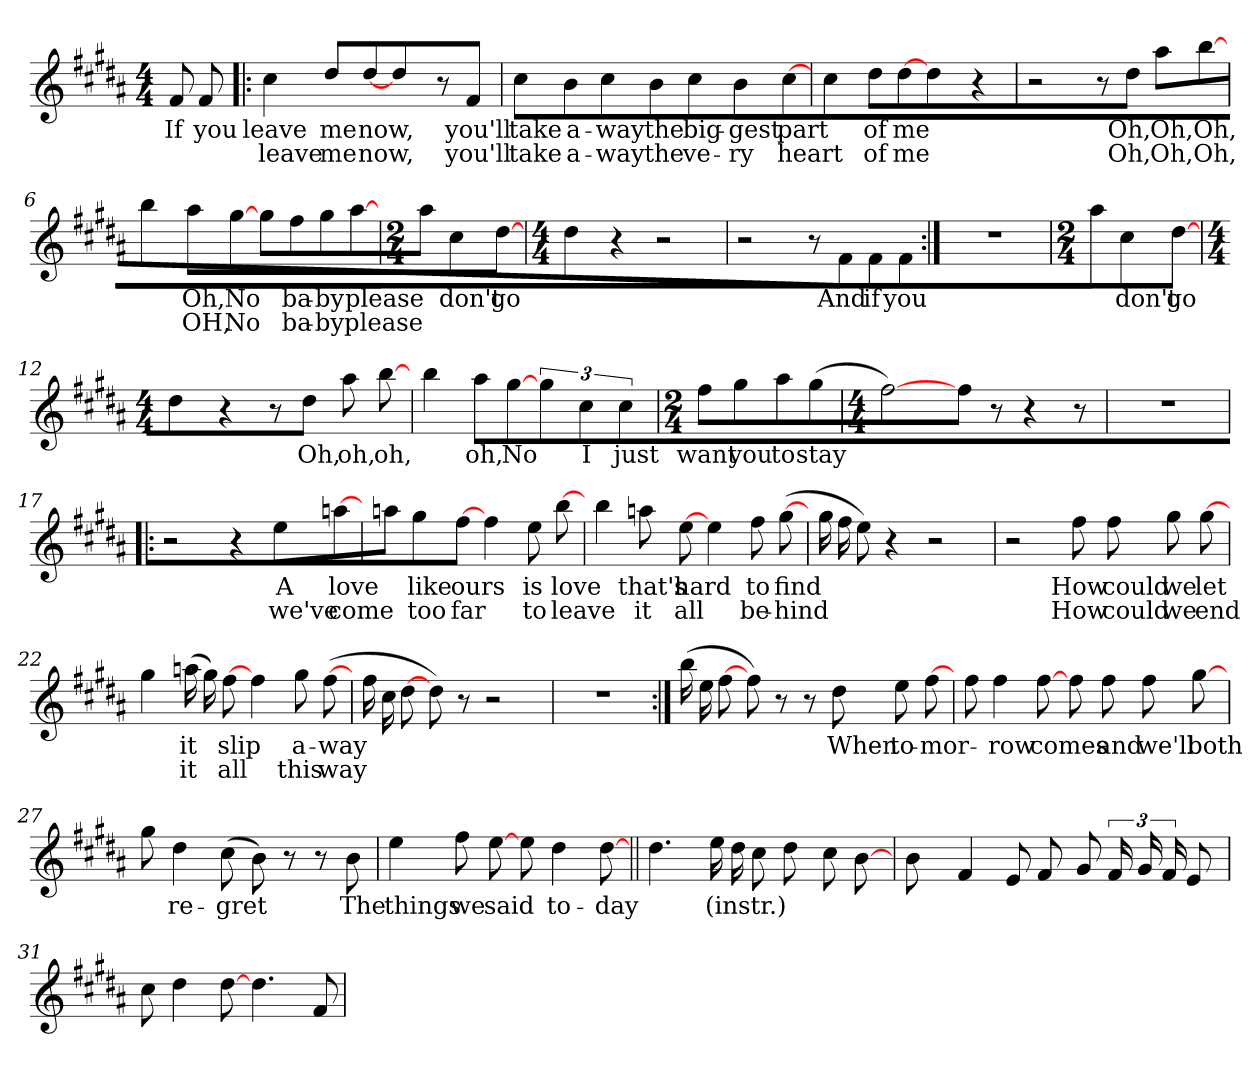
**kern	**text	**text
*part1	*part1	*part1
*staff1	*staff1	*staff1
*clefG2	*	*
*k[f#c#g#d#a#]	*	*
*B:	*	*
*M4/4	*	*
=1	=1	=1
8f#L	-If	.
8f#	-you	.
=2!|:	=2!|:	=2!|:
4cc#	-leave	-leave
8dd#L	-me	-me
[8dd#	-now,	-now,
4dd#	.	.
8r	.	.
8f#J	-you'll	-you'll
=3	=3	=3
8cc#L	-take	-take
8b	-a-	-a-
8cc#	-way	-way
8b	-the	-the
4cc#	-big-	-ve-
8bL	-gest	-ry
[8cc#	-part	-heart
=4	=4	=4
4cc#	.	.
8dd#L	-of	-of
[8dd#	-me	-me
4dd#	.	.
4r	.	.
=5	=5	=5
2r	.	.
8r	.	.
8dd#J	-Oh,	-Oh,
8aa#L	-Oh,	-Oh,
[8bb	-Oh,	-Oh,
!!LO:LB:g=z
=6	=6	=6
4bb	.	.
8aa#L	-Oh,	-OH,
[8gg#	-No	-No
8gg#L	.	.
8ff#	-ba-	-ba-
8gg#	-by	-by
[8aa#	-please	-please
=7	=7	=7
*M2/4	*	*
8aa#J	.	.
4cc#	-don't	.
[8dd#J	-go	.
=8	=8	=8
*M4/4	*	*
4dd#	.	.
4r	.	.
2r	.	.
=9	=9	=9
2r	.	.
8r	.	.
8f#J	-And	.
8f#L	-if	.
8f#	-you	.
!!LO:LB:g=z
=10:|!	=10:|!	=10:|!
1r	.	.
=11	=11	=11
*M2/4	*	*
8aa#J	.	.
4cc#	-don't	.
[8dd#J	-go	.
=12	=12	=12
*M4/4	*	*
4dd#	.	.
4r	.	.
8r	.	.
8dd#J	-Oh,	.
8aa#L	-oh,	.
[8bb	-oh,	.
=13	=13	=13
4bb	.	.
8aa#L	-oh,	.
[8gg#	-No	.
6gg#	.	.
6cc#	-I	.
6cc#	-just	.
!!LO:LB:g=z
=14	=14	=14
*M2/4	*	*
8ff#L	-want	.
8gg#	-you	.
8aa#	-to	.
(8gg#	-stay	.
=15	=15	=15
*M4/4	*	*
[2ff#)	.	.
8ff#J	.	.
8r	.	.
4r	.	.
8r	.	.
=16	=16	=16
1r	.	.
!!LO:LB:g=z
=17!|:	=17!|:	=17!|:
2r	.	.
4r	.	.
8eeL	-A	-we've
[8aa	-love	-come
=18	=18	=18
8aaJ	.	.
4gg#	-like	-too
[8ff#J	-ours	-far
4ff#	.	.
8eeL	-is	-to
[8bb	-love	-leave
=19	=19	=19
4bb	.	.
8aaL	-that's	-it
[8ee	-hard	-all
4ee	.	.
8ff#L	-to	-be-
([8gg#	-find	-hind
=20	=20	=20
16gg#LL	.	.
16ff#	.	.
8ee)	.	.
4r	.	.
2r	.	.
!!LO:LB:g=z
=21	=21	=21
2r	.	.
8ff#L	-How	-How
8ff#	-could	-could
8gg#	-we	-we
[8gg#	-let	-end
=22	=22	=22
4gg#	.	.
(16aaLL	-it	-it
16gg#)	.	.
[8ff#	-slip	-all
4ff#	.	.
8gg#L	-a-	-this
([8ff#	-way	-way
=23	=23	=23
16ff#LL	.	.
16cc#	.	.
[8dd#	.	.
8dd#J)	.	.
8r	.	.
2r	.	.
=24	=24	=24
1r	.	.
!!LO:LB:g=z
=25:|!	=25:|!	=25:|!
(16bbLL	.	.
16ee	.	.
[8ff#	.	.
8ff#L)	.	.
8r	.	.
8r	.	.
8dd#	-When	.
8eeL	-to-	.
[8ff#	-mor-	.
=26	=26	=26
8ff#L	.	.
4ff#	-row	.
[8ff#	-comes	.
8ff#L	.	.
8ff#	-and	.
8ff#	-we'll	.
[8gg#	-both	.
=27	=27	=27
8gg#L	.	.
4dd#	-re-	.
(8cc#	-gret	.
8bL)	.	.
8r	.	.
8r	.	.
8b	-The	.
=28	=28	=28
4ee	-things	.
8ff#L	-we	.
[8ee	-said	.
8eeL	.	.
4dd#	-to-	.
[8dd#	-day	.
!!LO:LB:g=z
=29||	=29||	=29||
*^	*	*
4.dd#	2ryy	.	.
16ee	.	-(instr.)	.
16dd#	.	.	.
8cc#L	8..ryy	.	.
8dd#	.	.	.
.	4ryy	.	.
8cc#	.	.	.
[8b	.	.	.
.	32ryy	.	.
=30	=30	=30	=30
8bL	16ryy	.	.
.	32ryy	.	.
.	128ryy	.	.
.	512ryy	.	.
.	2ryy	.	.
4f#	.	.	.
8e	.	.	.
8f#L	.	.	.
.	4ryy	.	.
8g#	.	.	.
24f#LL	.	.	.
24g#	.	.	.
24f#	.	.	.
.	8ryy	.	.
8eL	.	.	.
.	64ryy	.	.
.	256.ryy	.	.
*v	*v	*	*
=31	=31	=31
8cc#L	.	.
4dd#	.	.
[8dd#	.	.
4.dd#	.	.
8f#	.	.
=	=	=
*-	*-	*-
